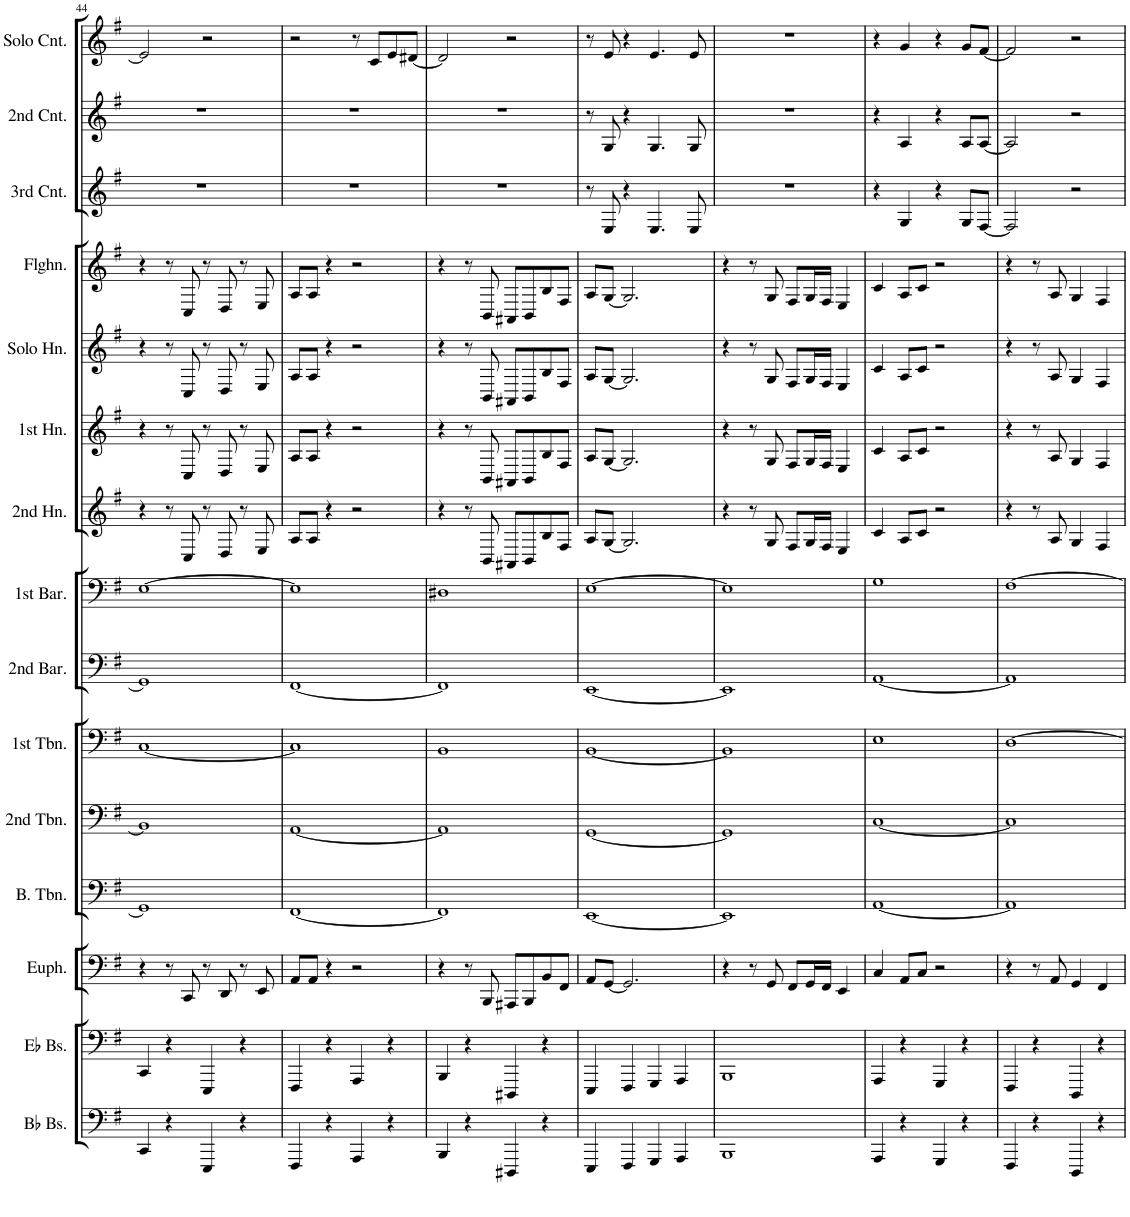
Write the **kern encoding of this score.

**kern	**kern	**kern	**kern	**kern	**kern	**kern	**kern	**kern	**kern	**kern	**kern	**kern	**kern	**kern
*part15	*part14	*part13	*part12	*part11	*part10	*part9	*part8	*part7	*part6	*part5	*part4	*part3	*part2	*part1
*staff15	*staff14	*staff13	*staff12	*staff11	*staff10	*staff9	*staff8	*staff7	*staff6	*staff5	*staff4	*staff3	*staff2	*staff1
*I"Bb Bass	*I"Eb Bass	*I"Euphonium	*I"Bass Trombone	*I"2nd Trombone	*I"1st Trombone	*I"2nd Baritone	*I"1st Baritone	*I"2nd Horn	*I"1st Horn	*I"Solo Horn	*I"Flugelhorn	*I"3rd Cornet	*I"2nd Cornet	*I"Solo Cornet
*I'Bb Bs.	*I'Eb Bs.	*I'Euph.	*I'B. Tbn.	*I'2nd Tbn.	*I'1st Tbn.	*I'2nd Bar.	*I'1st Bar.	*I'2nd Hn.	*I'1st Hn.	*I'Solo Hn.	*I'Flghn.	*I'3rd Cnt.	*I'2nd Cnt.	*I'Solo Cnt.
!!LO:PB:g=z
*clefF4	*clefF4	*clefF4	*clefF4	*clefF4	*clefF4	*clefF4	*clefF4	*clefG2	*clefG2	*clefG2	*clefG2	*clefG2	*clefG2	*clefG2
*	*	*	*	*	*	*Trd4c7	*Trd4c7	*Trd4c7	*Trd4c7	*Trd4c7	*Trd1c2	*Trd1c2	*Trd1c2	*Trd1c2
*k[f#]	*k[f#]	*k[f#]	*k[f#]	*k[f#]	*k[f#]	*k[f#]	*k[f#]	*k[f#]	*k[f#]	*k[f#]	*k[f#]	*k[f#]	*k[f#]	*k[f#]
*M4/4	*M4/4	*M4/4	*M4/4	*M4/4	*M4/4	*M4/4	*M4/4	*M4/4	*M4/4	*M4/4	*M4/4	*M4/4	*M4/4	*M4/4
=44	=44	=44	=44	=44	=44	=44	=44	=44	=44	=44	=44	=44	=44	=44
4CC/	4CC/	4r	1GG]	1BB]	[1C	1GG]	[1E	4r	4r	4r	4r	1r	1r	2e/]
4r	4r	8r	.	.	.	.	.	8r	8r	8r	8r	.	.	.
.	.	8CC/	.	.	.	.	.	8C/	8C/	8C/	8C/	.	.	.
4EEE/	4EEE/	8r	.	.	.	.	.	8r	8r	8r	8r	.	.	2r
.	.	8DD/	.	.	.	.	.	8D/	8D/	8D/	8D/	.	.	.
4r	4r	8r	.	.	.	.	.	8r	8r	8r	8r	.	.	.
.	.	8EE/	.	.	.	.	.	8E/	8E/	8E/	8E/	.	.	.
=45	=45	=45	=45	=45	=45	=45	=45	=45	=45	=45	=45	=45	=45	=45
4FFF#/	4FFF#/	8AA/L	[1FF#	[1AA	1C]	[1FF#	1E]	8A/L	8A/L	8A/L	8A/L	1r	1r	2r
.	.	8AA/J	.	.	.	.	.	8A/J	8A/J	8A/J	8A/J	.	.	.
4r	4r	4r	.	.	.	.	.	4r	4r	4r	4r	.	.	.
4AAA/	4AAA/	2r	.	.	.	.	.	2r	2r	2r	2r	.	.	8r
.	.	.	.	.	.	.	.	.	.	.	.	.	.	8c/L
4r	4r	.	.	.	.	.	.	.	.	.	.	.	.	8e/
.	.	.	.	.	.	.	.	.	.	.	.	.	.	[8d#X/J
=46	=46	=46	=46	=46	=46	=46	=46	=46	=46	=46	=46	=46	=46	=46
4BBB/	4BBB/	4r	1FF#]	1AA]	1BB	1FF#]	1D#X	4r	4r	4r	4r	1r	1r	2d#/]
4r	4r	8r	.	.	.	.	.	8r	8r	8r	8r	.	.	.
.	.	8BBB/	.	.	.	.	.	8BB/	8BB/	8BB/	8BB/	.	.	.
4DDD#X/	4DDD#X/	8AAA#X/L	.	.	.	.	.	8AA#X/L	8AA#X/L	8AA#X/L	8AA#X/L	.	.	2r
.	.	8BBB/	.	.	.	.	.	8BB/	8BB/	8BB/	8BB/	.	.	.
4r	4r	8BB/	.	.	.	.	.	8B/	8B/	8B/	8B/	.	.	.
.	.	8FF#/J	.	.	.	.	.	8F#/J	8F#/J	8F#/J	8F#/J	.	.	.
=47	=47	=47	=47	=47	=47	=47	=47	=47	=47	=47	=47	=47	=47	=47
4EEE/	4EEE/	8AA/L	[1EE	[1GG	[1BB	[1EE	[1E	8A/L	8A/L	8A/L	8A/L	8r	8r	8r
.	.	[8GG/J	.	.	.	.	.	[8G/J	[8G/J	[8G/J	[8G/J	8E/	8G/	8e/
4FFF#/	4FFF#/	2.GG/]	.	.	.	.	.	2.G/]	2.G/]	2.G/]	2.G/]	4r	4r	4r
4GGG/	4GGG/	.	.	.	.	.	.	.	.	.	.	4.E/	4.G/	4.e/
4AAA/	4AAA/	.	.	.	.	.	.	.	.	.	.	.	.	.
.	.	.	.	.	.	.	.	.	.	.	.	8E/	8G/	8e/
=48	=48	=48	=48	=48	=48	=48	=48	=48	=48	=48	=48	=48	=48	=48
1BBB	1BBB	4r	1EE]	1GG]	1BB]	1EE]	1E]	4r	4r	4r	4r	1r	1r	1r
.	.	8r	.	.	.	.	.	8r	8r	8r	8r	.	.	.
.	.	8GG/	.	.	.	.	.	8G/	8G/	8G/	8G/	.	.	.
.	.	8FF#/L	.	.	.	.	.	8F#/L	8F#/L	8F#/L	8F#/L	.	.	.
.	.	16GG/L	.	.	.	.	.	16G/L	16G/L	16G/L	16G/L	.	.	.
.	.	16FF#/JJ	.	.	.	.	.	16F#/JJ	16F#/JJ	16F#/JJ	16F#/JJ	.	.	.
.	.	4EE/	.	.	.	.	.	4E/	4E/	4E/	4E/	.	.	.
=49	=49	=49	=49	=49	=49	=49	=49	=49	=49	=49	=49	=49	=49	=49
4AAA/	4AAA/	4C/	[1AA	[1C	1E	[1AA	1G	4c/	4c/	4c/	4c/	4r	4r	4r
4r	4r	8AA/L	.	.	.	.	.	8A/L	8A/L	8A/L	8A/L	4G/	4A/	4g/
.	.	8C/J	.	.	.	.	.	8c/J	8c/J	8c/J	8c/J	.	.	.
4GGG/	4GGG/	2r	.	.	.	.	.	2r	2r	2r	2r	4r	4r	4r
4r	4r	.	.	.	.	.	.	.	.	.	.	8G/L	8A/L	8g/L
.	.	.	.	.	.	.	.	.	.	.	.	[8F#/J	[8A/J	[8f#/J
=50	=50	=50	=50	=50	=50	=50	=50	=50	=50	=50	=50	=50	=50	=50
4FFF#/	4FFF#/	4r	1AA]	1C]	[1D	1AA]	[1F#	4r	4r	4r	4r	2F#/]	2A/]	2f#/]
4r	4r	8r	.	.	.	.	.	8r	8r	8r	8r	.	.	.
.	.	8AA/	.	.	.	.	.	8A/	8A/	8A/	8A/	.	.	.
4DDD/	4DDD/	4GG/	.	.	.	.	.	4G/	4G/	4G/	4G/	2r	2r	2r
4r	4r	4FF#/	.	.	.	.	.	4F#/	4F#/	4F#/	4F#/	.	.	.
=	=	=	=	=	=	=	=	=	=	=	=	=	=	=
*-	*-	*-	*-	*-	*-	*-	*-	*-	*-	*-	*-	*-	*-	*-
